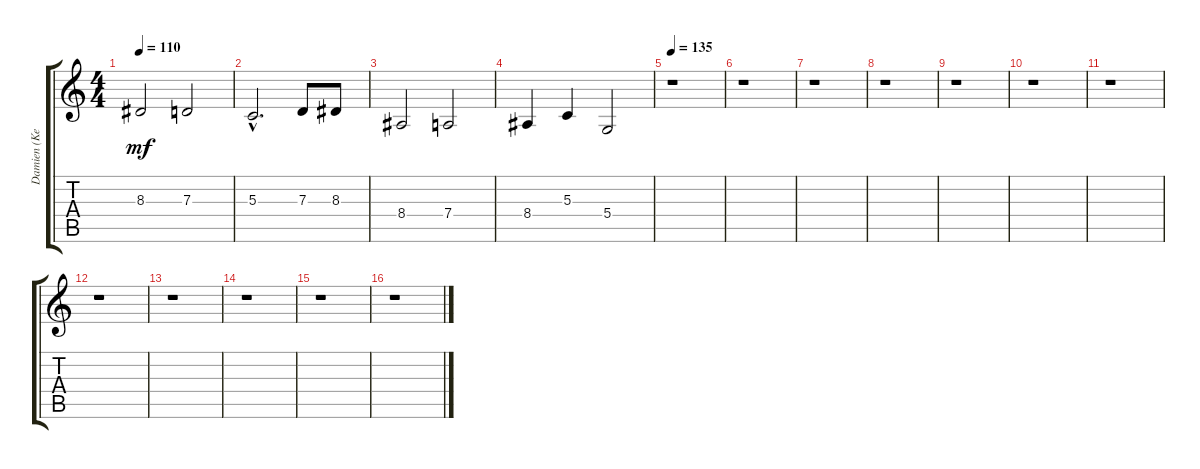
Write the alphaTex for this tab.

\track ("Damien (KeybMid)" "Damien (Ke") {instrument churchorgan}
\staff {score tabs}
\tuning (E4 B3 G3 D3 A2 D2) {hide}
\ts (4 4)
\tempo 110
\clef g2
\ks c
8.3.2{dy mf} 7.3.2 |
5.3{hac}.2{d} 7.3.8 8.3.8 |
8.4.2 7.4.2 |
8.4.4 5.3.4 5.4.2 |
\tempo 135
r.1 |
r.1 |
r.1 |
r.1 |
r.1 |
r.1 |
r.1 |
r.1 |
r.1 |
r.1 |
r.1 |
r.1
